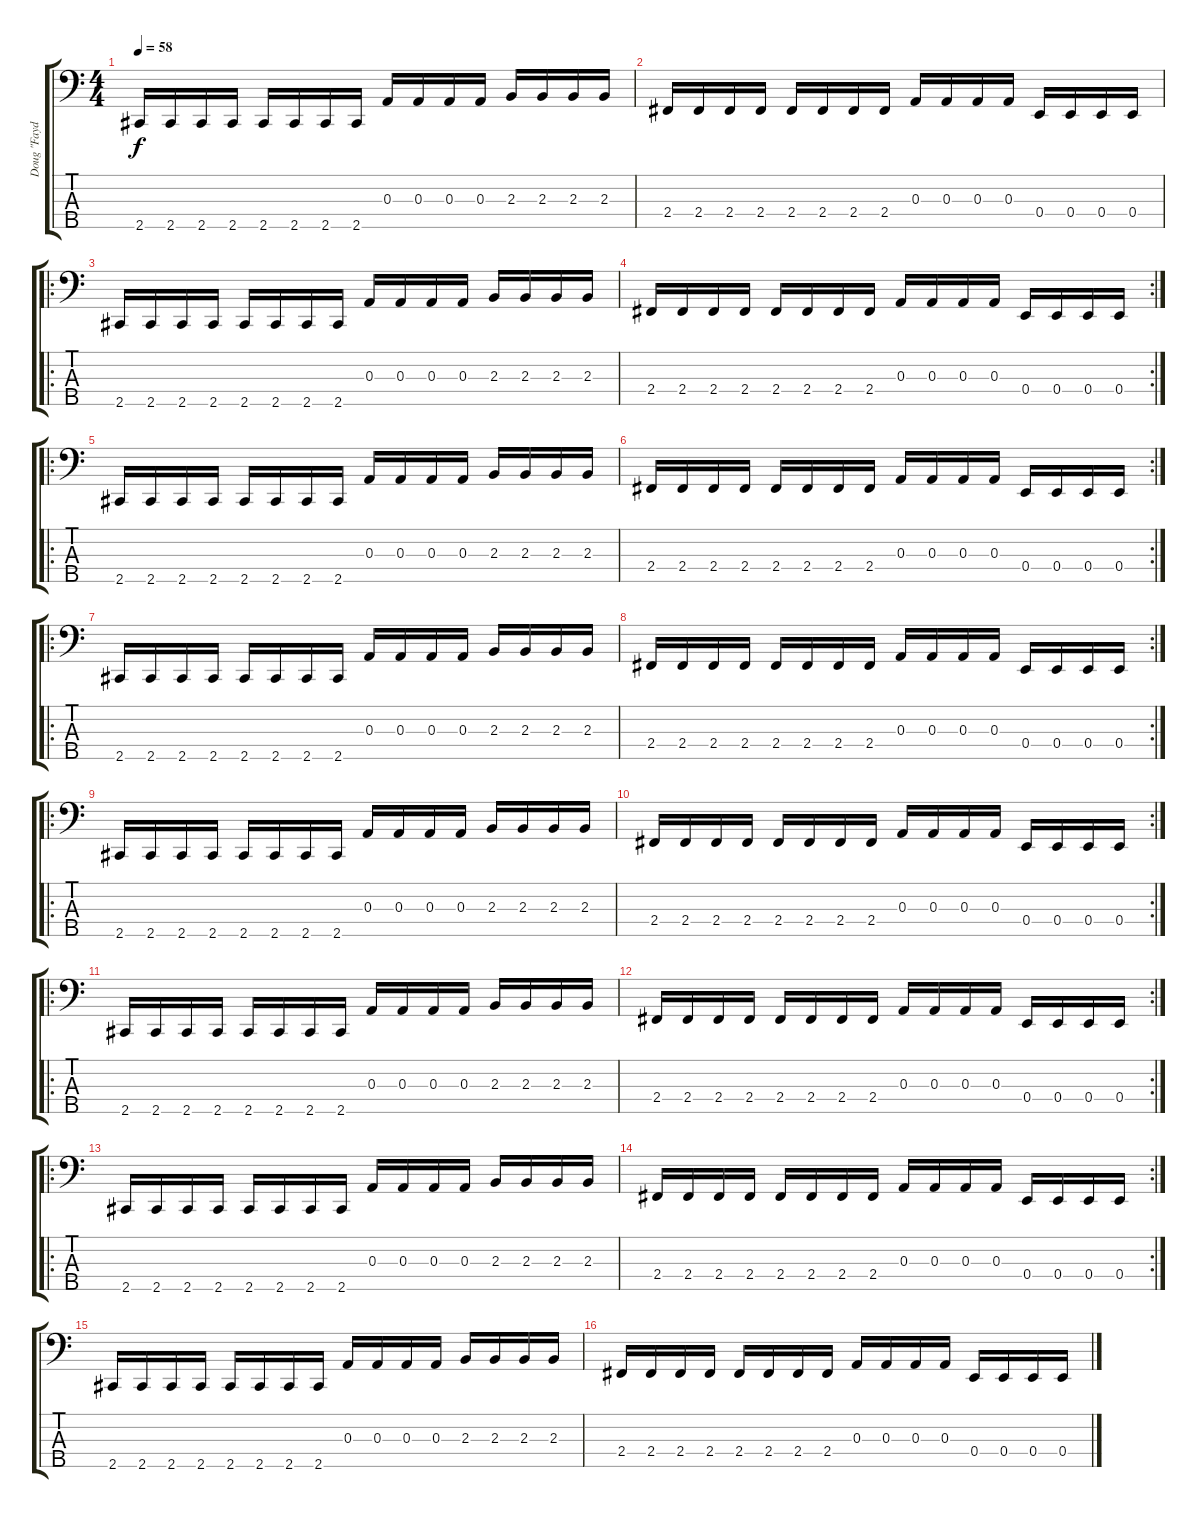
\track ("Doug \"Faydoe\" Miller " "Doug \"Fayd") {instrument electricbassfinger}
\staff {score tabs}
\tuning (G2 D2 A1 E1 B0) {hide}
\ts (4 4)
\tempo 58
\clef f4
\ks c
2.5.16{dy f instrument electricbassfinger} 2.5.16 2.5.16 2.5.16 2.5.16 2.5.16 2.5.16 2.5.16 0.3.16 0.3.16 0.3.16 0.3.16 2.3.16 2.3.16 2.3.16 2.3.16 |
2.4.16 2.4.16 2.4.16 2.4.16 2.4.16 2.4.16 2.4.16 2.4.16 0.3.16 0.3.16 0.3.16 0.3.16 0.4.16 0.4.16 0.4.16 0.4.16 |
\ro
2.5.16 2.5.16 2.5.16 2.5.16 2.5.16 2.5.16 2.5.16 2.5.16 0.3.16 0.3.16 0.3.16 0.3.16 2.3.16 2.3.16 2.3.16 2.3.16 |
\rc 2
2.4.16 2.4.16 2.4.16 2.4.16 2.4.16 2.4.16 2.4.16 2.4.16 0.3.16 0.3.16 0.3.16 0.3.16 0.4.16 0.4.16 0.4.16 0.4.16 |
\ro
2.5.16 2.5.16 2.5.16 2.5.16 2.5.16 2.5.16 2.5.16 2.5.16 0.3.16 0.3.16 0.3.16 0.3.16 2.3.16 2.3.16 2.3.16 2.3.16 |
\rc 2
2.4.16 2.4.16 2.4.16 2.4.16 2.4.16 2.4.16 2.4.16 2.4.16 0.3.16 0.3.16 0.3.16 0.3.16 0.4.16 0.4.16 0.4.16 0.4.16 |
\ro
2.5.16 2.5.16 2.5.16 2.5.16 2.5.16 2.5.16 2.5.16 2.5.16 0.3.16 0.3.16 0.3.16 0.3.16 2.3.16 2.3.16 2.3.16 2.3.16 |
\rc 2
2.4.16 2.4.16 2.4.16 2.4.16 2.4.16 2.4.16 2.4.16 2.4.16 0.3.16 0.3.16 0.3.16 0.3.16 0.4.16 0.4.16 0.4.16 0.4.16 |
\ro
2.5.16 2.5.16 2.5.16 2.5.16 2.5.16 2.5.16 2.5.16 2.5.16 0.3.16 0.3.16 0.3.16 0.3.16 2.3.16 2.3.16 2.3.16 2.3.16 |
\rc 2
2.4.16 2.4.16 2.4.16 2.4.16 2.4.16 2.4.16 2.4.16 2.4.16 0.3.16 0.3.16 0.3.16 0.3.16 0.4.16 0.4.16 0.4.16 0.4.16 |
\ro
2.5.16 2.5.16 2.5.16 2.5.16 2.5.16 2.5.16 2.5.16 2.5.16 0.3.16 0.3.16 0.3.16 0.3.16 2.3.16 2.3.16 2.3.16 2.3.16 |
\rc 2
2.4.16 2.4.16 2.4.16 2.4.16 2.4.16 2.4.16 2.4.16 2.4.16 0.3.16 0.3.16 0.3.16 0.3.16 0.4.16 0.4.16 0.4.16 0.4.16 |
\ro
2.5.16 2.5.16 2.5.16 2.5.16 2.5.16 2.5.16 2.5.16 2.5.16 0.3.16 0.3.16 0.3.16 0.3.16 2.3.16 2.3.16 2.3.16 2.3.16 |
\rc 2
2.4.16 2.4.16 2.4.16 2.4.16 2.4.16 2.4.16 2.4.16 2.4.16 0.3.16 0.3.16 0.3.16 0.3.16 0.4.16 0.4.16 0.4.16 0.4.16 |
2.5.16 2.5.16 2.5.16 2.5.16 2.5.16 2.5.16 2.5.16 2.5.16 0.3.16 0.3.16 0.3.16 0.3.16 2.3.16 2.3.16 2.3.16 2.3.16 |
2.4.16 2.4.16 2.4.16 2.4.16 2.4.16 2.4.16 2.4.16 2.4.16 0.3.16 0.3.16 0.3.16 0.3.16 0.4.16 0.4.16 0.4.16 0.4.16
